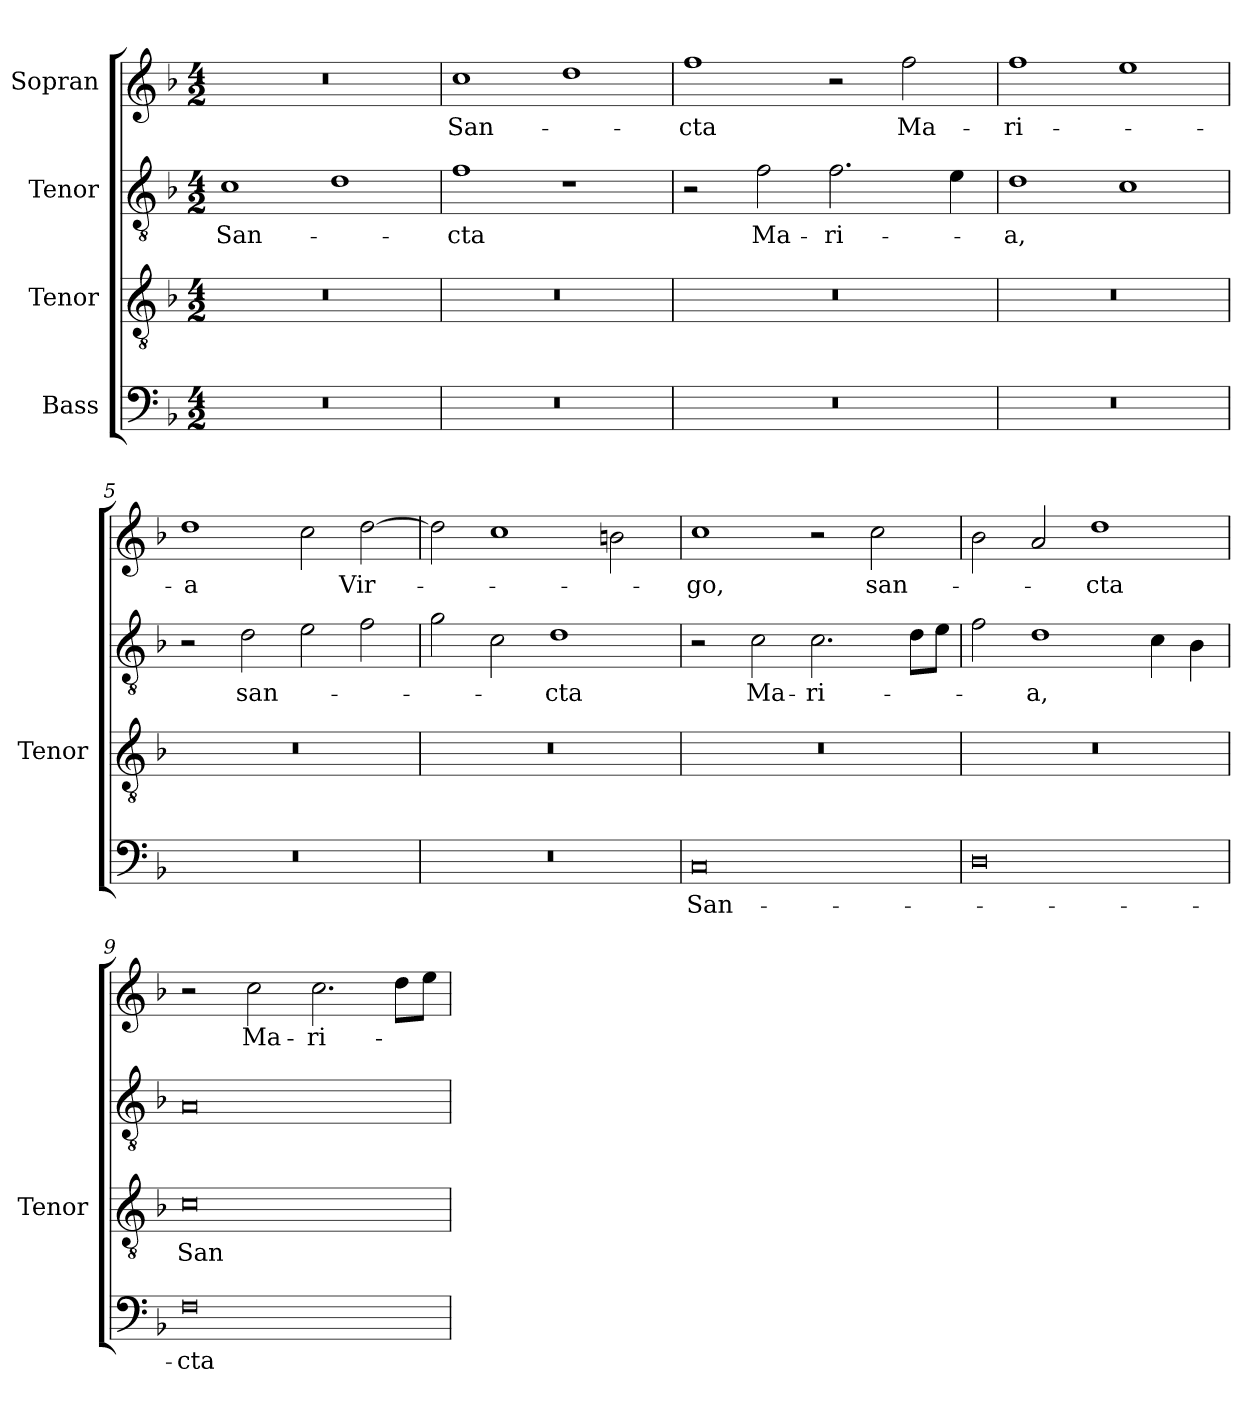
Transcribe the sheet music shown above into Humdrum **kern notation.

**kern	**text	**kern	**text	**kern	**text	**kern	**text
*part4	*part4	*part3	*part3	*part2	*part2	*part1	*part1
*staff4	*staff4	*staff3	*staff3	*staff2	*staff2	*staff1	*staff1
*I"Bass	*	*I"Tenor	*	*I"Tenor	*	*I"Sopran	*
*	*	*I'Tenor	*	*	*	*	*
!!LO:PB:g=z
*clefF4	*	*clefGv2	*	*clefGv2	*	*clefG2	*
*	*	*ITrd7c12	*	*ITrd7c12	*	*	*
*k[b-]	*	*k[b-]	*	*k[b-]	*	*k[b-]	*
*F:	*	*F:	*	*F:	*	*F:	*
*M4/2	*	*M4/2	*	*M4/2	*	*M4/2	*
=1	=1	=1	=1	=1	=1	=1	=1
!LO:N:vis=1	!	!LO:N:vis=1	!	!	!	!	!
!	!	!	!	!	!LO:LY:b:color=#000000	!LO:N:vis=1	!
0r	.	0r	.	1Ci	San-	0r	.
.	.	.	.	1Di	.	.	.
=2	=2	=2	=2	=2	=2	=2	=2
!LO:N:vis=1	!	!LO:N:vis=1	!	!	!	!	!
!	!	!	!	!	!LO:LY:b:color=#000000	!	!
!	!	!	!	!	!	!	!LO:LY:b:color=#000000
0r	.	0r	.	1Fi	-cta	1cci	San-
.	.	.	.	1r	.	1ddi	.
=3	=3	=3	=3	=3	=3	=3	=3
!LO:N:vis=1	!	!LO:N:vis=1	!	!	!	!	!
!	!	!	!	!	!	!	!LO:LY:b:color=#000000
0r	.	0r	.	2r	.	1ffi	-cta
!	!	!	!	!	!LO:LY:b:color=#000000	!	!
.	.	.	.	2Fi\	Ma-	.	.
!	!	!	!	!	!LO:LY:b:color=#000000	!	!
.	.	.	.	2.Fi\	-ri-	2r	.
!	!	!	!	!	!	!	!LO:LY:b:color=#000000
.	.	.	.	.	.	2ffi\	Ma-
.	.	.	.	4Ei\	.	.	.
=4	=4	=4	=4	=4	=4	=4	=4
!LO:N:vis=1	!	!LO:N:vis=1	!	!	!	!	!
!	!	!	!	!	!LO:LY:b:color=#000000	!	!
!	!	!	!	!	!	!	!LO:LY:b:color=#000000
0r	.	0r	.	1Di	-a,	1ffi	-ri-
.	.	.	.	1Ci	.	1eei	.
=5	=5	=5	=5	=5	=5	=5	=5
!LO:N:vis=1	!	!LO:N:vis=1	!	!	!	!	!
!	!	!	!	!	!	!	!LO:LY:b:color=#000000
0r	.	0r	.	2r	.	1ddi	-a
!	!	!	!	!	!LO:LY:b:color=#000000	!	!
.	.	.	.	2Di\	san-	.	.
.	.	.	.	2Ei\	.	2cci\	.
!	!	!	!	!	!	!	!LO:LY:b:color=#000000
.	.	.	.	2Fi\	.	[>2ddi\	Vir-
=6	=6	=6	=6	=6	=6	=6	=6
!LO:N:vis=1	!	!LO:N:vis=1	!	!	!	!	!
0r	.	0r	.	2Gi\	.	2ddi\]	.
.	.	.	.	2Ci\	.	1cci	.
!	!	!	!	!	!LO:LY:b:color=#000000	!	!
.	.	.	.	1Di	-cta	.	.
.	.	.	.	.	.	2bni\	.
=7	=7	=7	=7	=7	=7	=7	=7
!	!LO:LY:b:color=#000000	!LO:N:vis=1	!	!	!	!	!
!	!	!	!	!	!	!	!LO:LY:b:color=#000000
0Ci	San-	0r	.	2r	.	1cci	-go,
!	!	!	!	!	!LO:LY:b:color=#000000	!	!
.	.	.	.	2Ci\	Ma-	.	.
!	!	!	!	!	!LO:LY:b:color=#000000	!	!
.	.	.	.	2.Ci\	-ri-	2r	.
!	!	!	!	!	!	!	!LO:LY:b:color=#000000
.	.	.	.	.	.	2cci\	san-
.	.	.	.	8Di\L	.	.	.
.	.	.	.	8Ei\J	.	.	.
!!LO:LB:g=z
=8	=8	=8	=8	=8	=8	=8	=8
!	!	!LO:N:vis=1	!	!	!	!	!
0Di	.	0r	.	2Fi\	.	2b-i\	.
!	!	!	!	!	!LO:LY:b:color=#000000	!	!
.	.	.	.	1Di	-a,	2ai/	.
!	!	!	!	!	!	!	!LO:LY:b:color=#000000
.	.	.	.	.	.	1ddi	-cta
.	.	.	.	4Ci\	.	.	.
.	.	.	.	4BB-i\	.	.	.
=9	=9	=9	=9	=9	=9	=9	=9
!	!LO:LY:b:color=#000000	!	!	!	!	!	!
!	!	!	!LO:LY:b:color=#000000	!	!	!	!
0Fi	-cta	0Ci	San-	0AAi	.	2r	.
!	!	!	!	!	!	!	!LO:LY:b:color=#000000
.	.	.	.	.	.	2cci\	Ma-
!	!	!	!	!	!	!	!LO:LY:b:color=#000000
.	.	.	.	.	.	2.cci\	-ri-
.	.	.	.	.	.	8ddi\L	.
.	.	.	.	.	.	8eei\J	.
=	=	=	=	=	=	=	=
*-	*-	*-	*-	*-	*-	*-	*-
